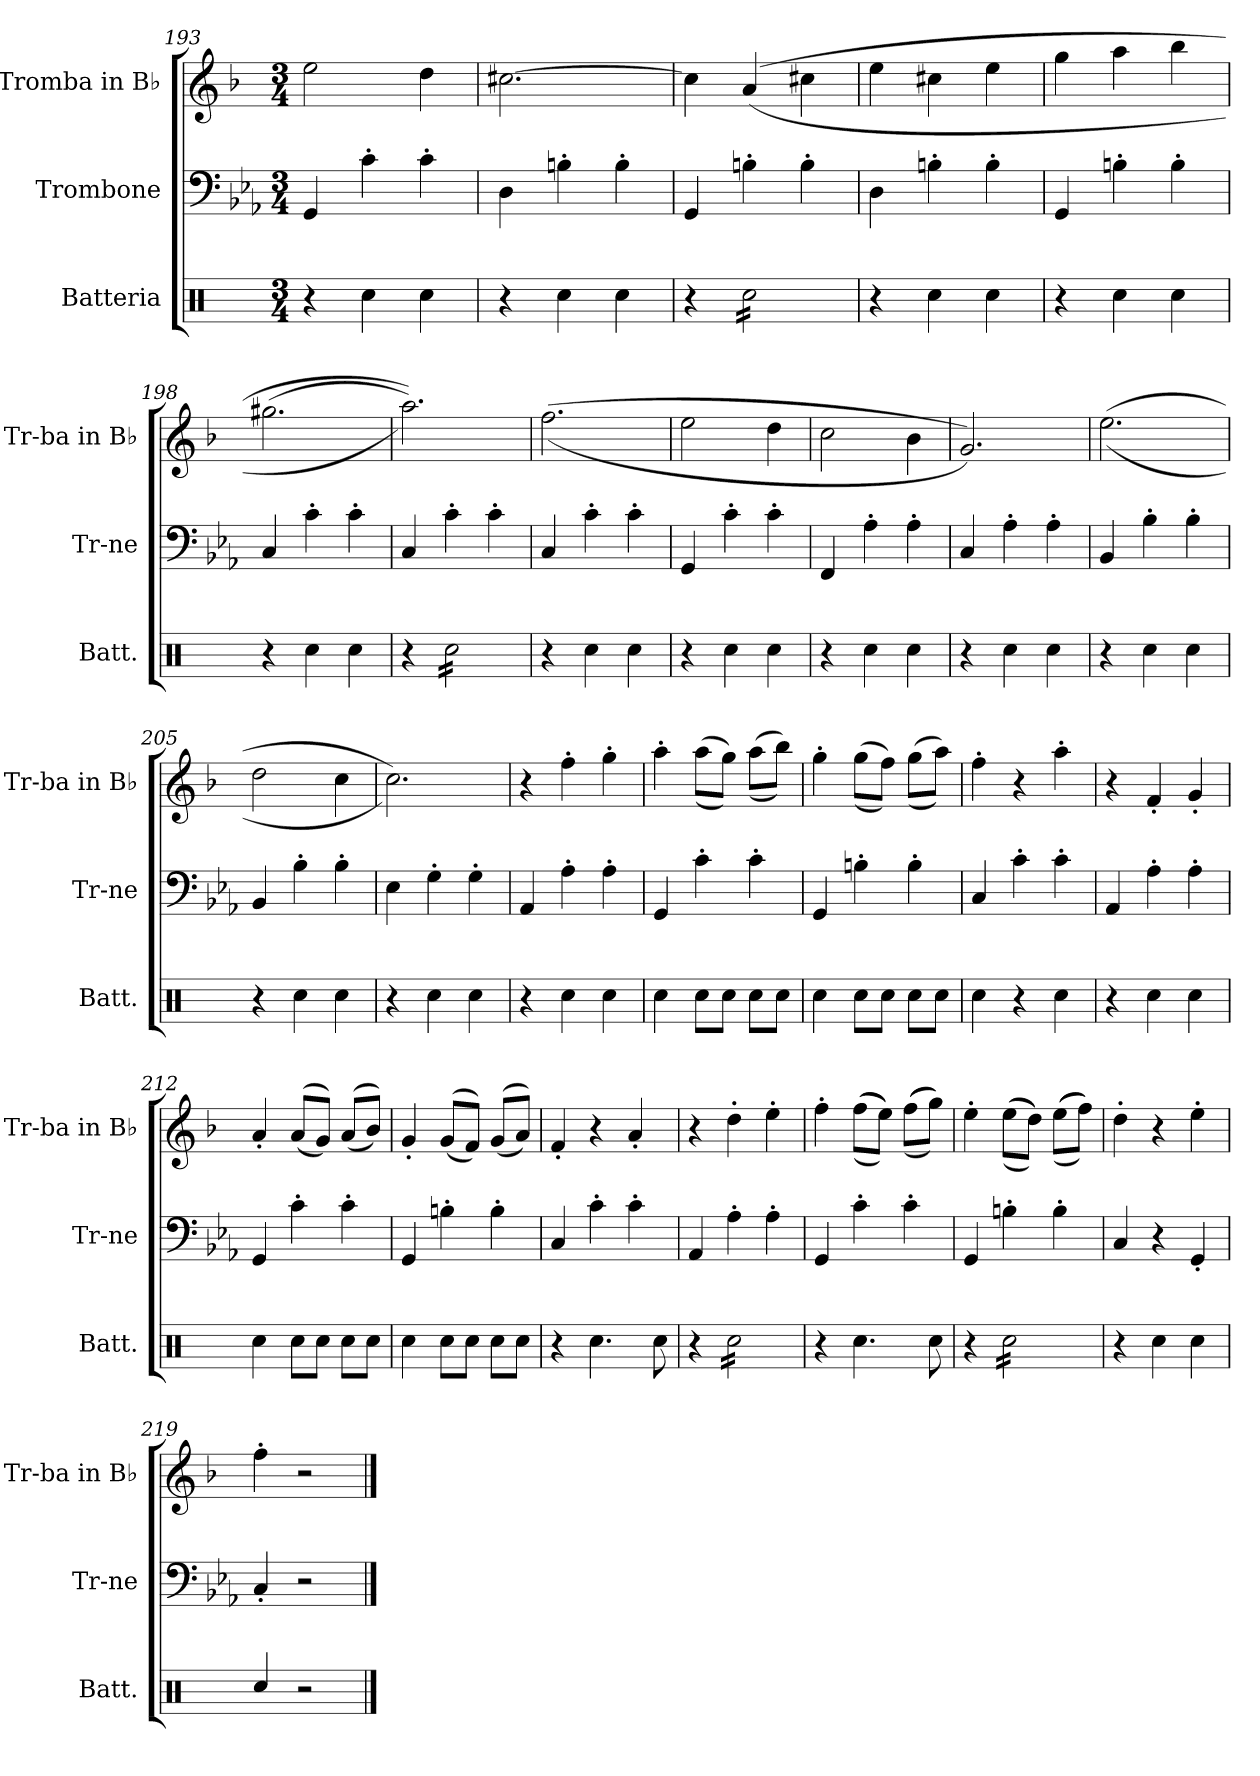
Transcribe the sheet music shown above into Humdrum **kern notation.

**kern	**kern	**kern
*part3	*part2	*part1
*staff3	*staff2	*staff1
*I"Batteria	*I"Trombone	*I"Tromba in B♭
*I'Batt.	*I'Tr-ne	*I'Tr-ba in B♭
*clefX	*clefF4	*clefG2
*	*	*ITrd1c2
*k[]	*k[b-e-a-]	*k[b-e-a-]
*M3/4	*M3/4	*M3/4
=193	=193	=193
4r	4GG/	2dd\
4Rcc\	4c'\	.
4Rcc\	4c'\	4cc\
=194	=194	=194
4r	4D\	[2.bn\
4Rcc\	4Bn'\	.
4Rcc\	4B'\	.
=195	=195	=195
4r	4GG/	4b\]
*tremolo	*	*
16Rcc\LL	4Bn'\	(>(>4g/
16Rcc\	.	.
16Rcc\	.	.
16Rcc\	.	.
16Rcc\	4B'\	4bn\
16Rcc\	.	.
16Rcc\	.	.
16Rcc\JJ	.	.
*Xtremolo	*	*
=196	=196	=196
4r	4D\	4dd\
4Rcc\	4Bn'\	4bn\
4Rcc\	4B'\	4dd\
=197	=197	=197
4r	4GG/	4ff\
4Rcc\	4Bn'\	4gg\
4Rcc\	4B'\	4aa-\
!!LO:LB:g=z
=198	=198	=198
4r	4C/	(>2.ff#X\
4Rcc\	4c'\	.
4Rcc\	4c'\	.
=199	=199	=199
4r	4C/	2.gg\)))
*tremolo	*	*
16Rcc\LL	4c'\	.
16Rcc\	.	.
16Rcc\	.	.
16Rcc\	.	.
16Rcc\	4c'\	.
16Rcc\	.	.
16Rcc\	.	.
16Rcc\JJ	.	.
*Xtremolo	*	*
=200	=200	=200
4r	4C/	(>(>2.ee-\
4Rcc\	4c'\	.
4Rcc\	4c'\	.
=201	=201	=201
4r	4GG/	2dd\
4Rcc\	4c'\	.
4Rcc\	4c'\	4cc\
=202	=202	=202
4r	4FF/	2b-\
4Rcc\	4A-'\	.
4Rcc\	4A-'\	4a-\
=203	=203	=203
4r	4C/	2.f/))
4Rcc\	4A-'\	.
4Rcc\	4A-'\	.
=204	=204	=204
4r	4BB-/	(>(>2.dd\
4Rcc\	4B-'\	.
4Rcc\	4B-'\	.
=205	=205	=205
4r	4BB-/	2cc\
4Rcc\	4B-'\	.
4Rcc\	4B-'\	4b-\
=206	=206	=206
4r	4E-\	2.b-\))
4Rcc\	4G'\	.
4Rcc\	4G'\	.
=207	=207	=207
4r	4AA-/	4r
4Rcc\	4A-'\	4ee-'\
4Rcc\	4A-'\	4ff'\
!!LO:PB:g=z
=208	=208	=208
4Rcc\	4GG/	4gg'\
8Rcc\L	4c'\	(>(>8gg\L
8Rcc\J	.	8ff\J))
8Rcc\L	4c'\	(>(>8gg\L
8Rcc\J	.	8aa-\J))
=209	=209	=209
4Rcc\	4GG/	4ff'\
8Rcc\L	4Bn'\	(>(>8ff\L
8Rcc\J	.	8ee-\J))
8Rcc\L	4B'\	(>(>8ff\L
8Rcc\J	.	8gg\J))
=210	=210	=210
4Rcc\	4C/	4ee-'\
4r	4c'\	4r
4Rcc\	4c'\	4gg'\
=211	=211	=211
4r	4AA-/	4r
4Rcc\	4A-'\	4e-'/
4Rcc\	4A-'\	4f'/
=212	=212	=212
4Rcc\	4GG/	4g'/
8Rcc\L	4c'\	(<(<8g/L
8Rcc\J	.	8f/J))
8Rcc\L	4c'\	(<(<8g/L
8Rcc\J	.	8a-/J))
=213	=213	=213
4Rcc\	4GG/	4f'/
8Rcc\L	4Bn'\	(<(<8f/L
8Rcc\J	.	8e-/J))
8Rcc\L	4B'\	(<(<8f/L
8Rcc\J	.	8g/J))
=214	=214	=214
4r	4C/	4e-'/
4.Rcc\	4c'\	4r
.	4c'\	4g'/
8Rcc\	.	.
=215	=215	=215
4r	4AA-/	4r
*tremolo	*	*
16Rcc\LL	4A-'\	4cc'\
16Rcc\	.	.
16Rcc\	.	.
16Rcc\	.	.
16Rcc\	4A-'\	4dd'\
16Rcc\	.	.
16Rcc\	.	.
16Rcc\JJ	.	.
*Xtremolo	*	*
!!LO:LB:g=z
=216	=216	=216
4r	4GG/	4ee-'\
4.Rcc\	4c'\	(>(>(>8ee-\L
.	.	8dd\J)))
.	4c'\	(>(>(>8ee-\L
8Rcc\	.	8ff\J)))
=217	=217	=217
4r	4GG/	4dd'\
*tremolo	*	*
16Rcc\LL	4Bn'\	(>(>(>8dd\L
16Rcc\	.	.
16Rcc\	.	8cc\J)))
16Rcc\	.	.
16Rcc\	4B'\	(>(>(>8dd\L
16Rcc\	.	.
16Rcc\	.	8ee-\J)))
16Rcc\JJ	.	.
*Xtremolo	*	*
=218	=218	=218
4r	4C/	4cc'\
4Rcc\	4r	4r
4Rcc\	4GG'/	4dd'\
=219	=219	=219
4Rcc/	4C'/	4ee-'\
2r	2r	2r
==	==	==
*-	*-	*-
